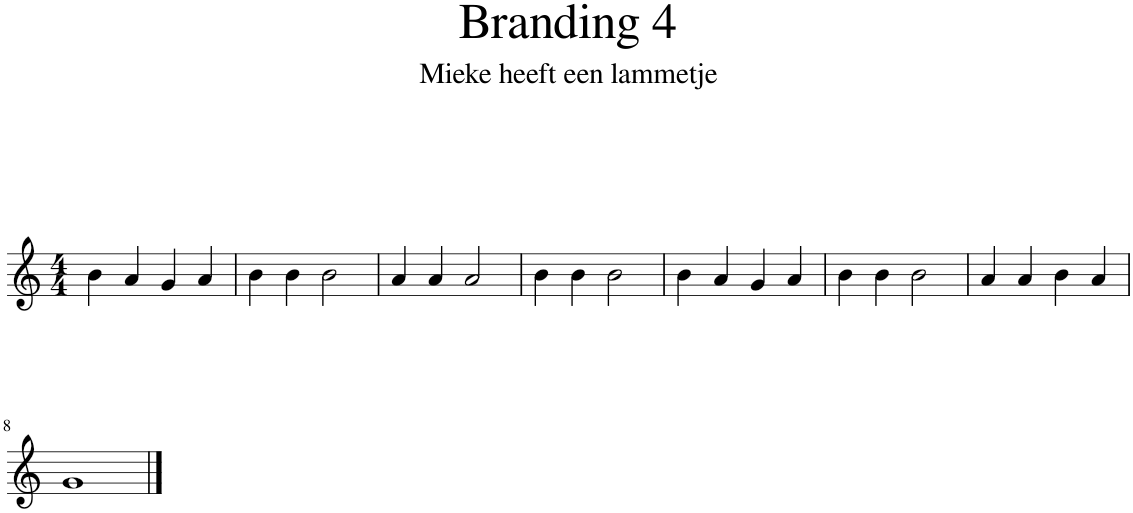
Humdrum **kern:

**kern
*part1
*staff1
*I"Dwarsfluit
*clefG2
*k[]
*M4/4
=1
4b\
4a/
4g/
4a/
=2
4b\
4b\
2b\
=3
4a/
4a/
2a/
=4
4b\
4b\
2b\
=5
4b\
4a/
4g/
4a/
=6
4b\
4b\
2b\
=7
4a/
4a/
4b\
4a/
!!LO:LB:g=z
=8
1g
==
*-
